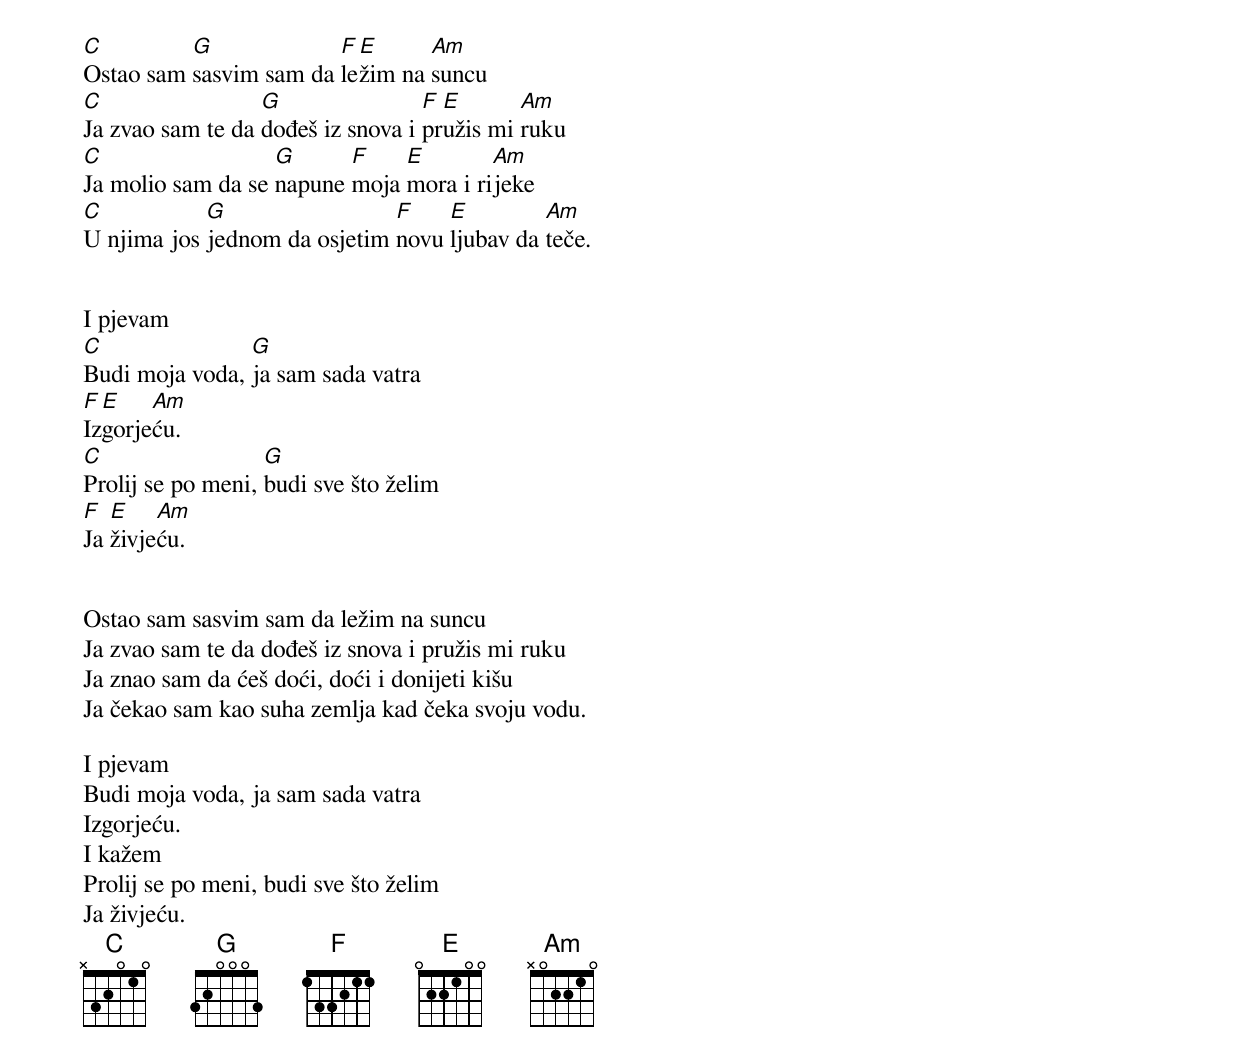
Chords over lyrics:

C         G             F E      Am
Ostao sam sasvim sam da ležim na suncu
C                 G                F E       Am
Ja zvao sam te da dođeš iz snova i pružis mi ruku
C                  G      F    E        Am
Ja molio sam da se napune moja mora i rijeke
C           G                 F    E         Am
U njima jos jednom da osjetim novu ljubav da teče.


I pjevam
C               G
Budi moja voda, ja sam sada vatra
F E    Am
Izgorjeću.
C                  G
Prolij se po meni, budi sve što želim
F  E    Am
Ja živjeću.


Ostao sam sasvim sam da ležim na suncu
Ja zvao sam te da dođeš iz snova i pružis mi ruku
Ja znao sam da ćeš doći, doći i donijeti kišu
Ja čekao sam kao suha zemlja kad čeka svoju vodu.

I pjevam
Budi moja voda, ja sam sada vatra
Izgorjeću.
I kažem
Prolij se po meni, budi sve što želim
Ja živjeću.
